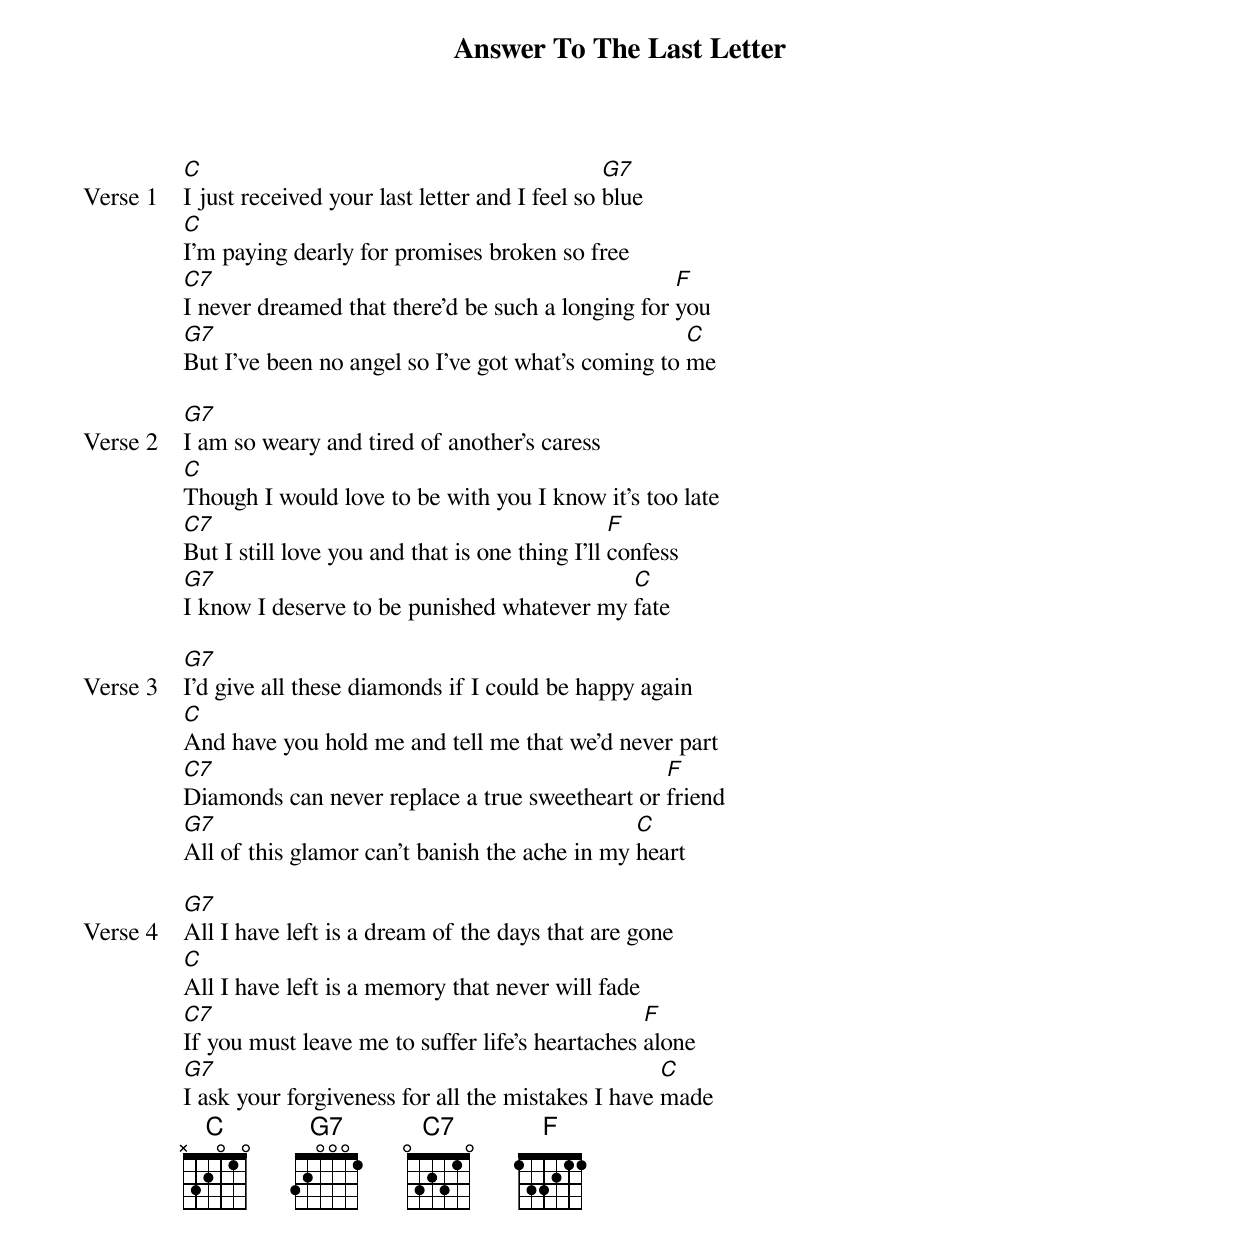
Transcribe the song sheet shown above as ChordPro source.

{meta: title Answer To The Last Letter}
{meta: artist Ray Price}
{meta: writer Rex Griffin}

{start_of_verse: Verse 1}
[C]I just received your last letter and I feel so [G7]blue
[C]I'm paying dearly for promises broken so free
[C7]I never dreamed that there'd be such a longing for [F]you
[G7]But I've been no angel so I've got what's coming to [C]me
{end_of_verse}

{start_of_verse: Verse 2}
[G7]I am so weary and tired of another's caress
[C]Though I would love to be with you I know it's too late
[C7]But I still love you and that is one thing I'll [F]confess
[G7]I know I deserve to be punished whatever my [C]fate
{end_of_verse}

{start_of_verse: Verse 3}
[G7]I'd give all these diamonds if I could be happy again
[C]And have you hold me and tell me that we'd never part
[C7]Diamonds can never replace a true sweetheart or [F]friend
[G7]All of this glamor can't banish the ache in my [C]heart
{end_of_verse}

{start_of_verse: Verse 4}
[G7]All I have left is a dream of the days that are gone
[C]All I have left is a memory that never will fade
[C7]If you must leave me to suffer life's heartaches [F]alone
[G7]I ask your forgiveness for all the mistakes I have [C]made
{end_of_verse}
